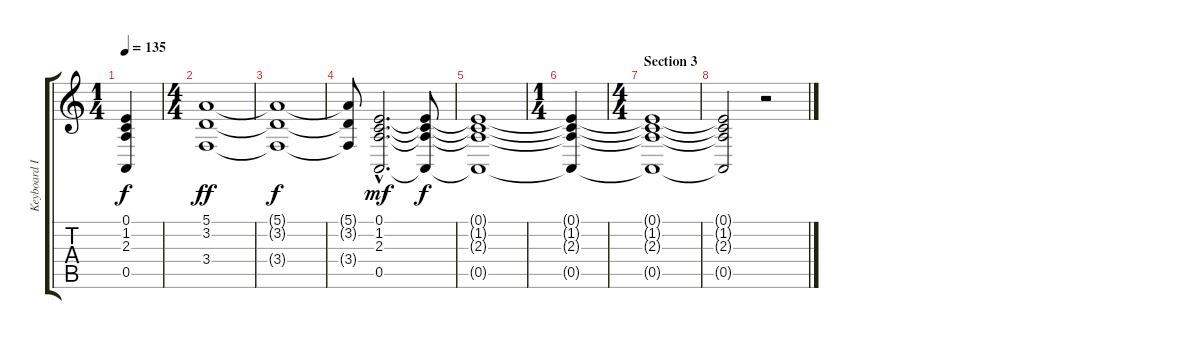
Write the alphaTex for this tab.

\track ("Keyboard I" "Keyboard I") {instrument flute}
\staff {score tabs}
\tuning (E4 B3 G3 D3 A2 E2) {hide}
\ts (1 4)
\tempo 135
\clef g2
\ks c
(0.1{t} 1.2{t} 2.3{t} 0.5{t}).4{dy f} |
\ts (4 4)
(5.1 3.2 3.4).1{dy ff} |
(5.1{t} 3.2{t} 3.4{t}).1{dy f} |
(5.1{t} 3.2{t} 3.4{t}).8 (0.1{hac} 1.2{hac} 2.3{hac} 0.5{hac}).2{d dy mf} (0.1{t} 1.2{t} 2.3{t} 0.5{t}).8{dy f} |
(0.1{t} 1.2{t} 2.3{t} 0.5{t}).1 |
\ts (1 4)
(0.1{t} 1.2{t} 2.3{t} 0.5{t}).4 |
\ts (4 4)
\section ("" "Section 3")
(0.1{t} 1.2{t} 2.3{t} 0.5{t}).1 |
(0.1{t} 1.2{t} 2.3{t} 0.5{t}).2 r.2
